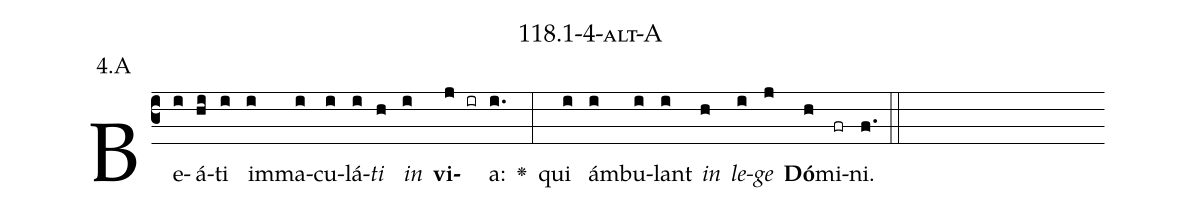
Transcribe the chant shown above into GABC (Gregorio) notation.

name: 118.1-4-alt-A;
annotation: 4.A;
%%
(c3)Be(i)á(hi)ti(i) im(i)ma(i)cu(i)lá(i)<i>ti</i>(h) <i>in</i>(i) <b>vi</b>(j ir)a:(i.) <v>\greheightstar</v>(:) qui(i) ám(i)bu(i)lant(i) <i>in</i>(h) <i>le</i>(i)<i>ge</i>(j) <b>Dó</b>(h)mi(fr)ni.(f.) (::)


%E(i) u(h) o(i) u(j) a(h) e.(f.) (::)
